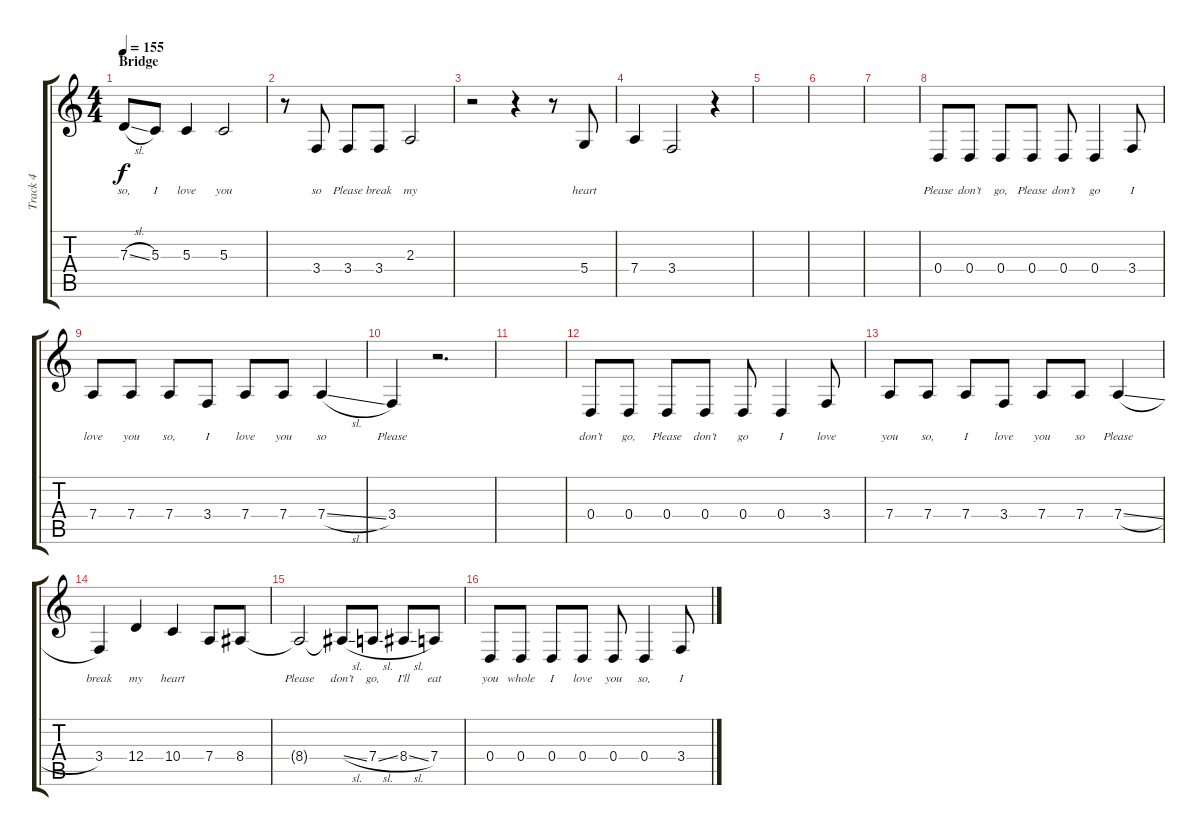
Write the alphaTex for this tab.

\track ("Track 4" "Track 4") {instrument tenorsax}
\staff {score tabs}
\tuning (E4 B3 G3 D3 A2 E2) {hide}
\ts (4 4)
\section ("" "Bridge")
\tempo 155
\clef g2
\ks c
7.3{sl}.8{lyrics (0 "so,") lyrics (1 "") lyrics (2 "") lyrics (3 "") lyrics (4 "") dy f} 5.3.8{lyrics (0 "I") lyrics (1 "") lyrics (2 "") lyrics (3 "") lyrics (4 "")} 5.3.4{lyrics (0 "love") lyrics (1 "") lyrics (2 "") lyrics (3 "") lyrics (4 "")} 5.3.2{lyrics (0 "you") lyrics (1 "") lyrics (2 "") lyrics (3 "") lyrics (4 "")} |
r.8 3.4.8{lyrics (0 "so") lyrics (1 "") lyrics (2 "") lyrics (3 "") lyrics (4 "")} 3.4.8{lyrics (0 "Please") lyrics (1 "") lyrics (2 "") lyrics (3 "") lyrics (4 "")} 3.4.8{lyrics (0 "break") lyrics (1 "") lyrics (2 "") lyrics (3 "") lyrics (4 "")} 2.3.2{lyrics (0 "my") lyrics (1 "") lyrics (2 "") lyrics (3 "") lyrics (4 "")} |
r.2 r.4 r.8 5.4.8{lyrics (0 "heart") lyrics (1 "") lyrics (2 "") lyrics (3 "") lyrics (4 "")} |
7.4.4{lyrics (0 "") lyrics (1 "") lyrics (2 "") lyrics (3 "") lyrics (4 "")} 3.4.2{lyrics (0 "") lyrics (1 "") lyrics (2 "") lyrics (3 "") lyrics (4 "")} r.4 |
|
|
|
0.4.8{lyrics (0 "Please") lyrics (1 "") lyrics (2 "") lyrics (3 "") lyrics (4 "")} 0.4.8{lyrics (0 "don’t") lyrics (1 "") lyrics (2 "") lyrics (3 "") lyrics (4 "")} 0.4.8{lyrics (0 "go,") lyrics (1 "") lyrics (2 "") lyrics (3 "") lyrics (4 "")} 0.4.8{lyrics (0 "Please") lyrics (1 "") lyrics (2 "") lyrics (3 "") lyrics (4 "")} 0.4.8{lyrics (0 "don’t") lyrics (1 "") lyrics (2 "") lyrics (3 "") lyrics (4 "")} 0.4.4{lyrics (0 "go") lyrics (1 "") lyrics (2 "") lyrics (3 "") lyrics (4 "")} 3.4.8{lyrics (0 "I") lyrics (1 "") lyrics (2 "") lyrics (3 "") lyrics (4 "")} |
7.4.8{lyrics (0 "love") lyrics (1 "") lyrics (2 "") lyrics (3 "") lyrics (4 "")} 7.4.8{lyrics (0 "you") lyrics (1 "") lyrics (2 "") lyrics (3 "") lyrics (4 "")} 7.4.8{lyrics (0 "so,") lyrics (1 "") lyrics (2 "") lyrics (3 "") lyrics (4 "")} 3.4.8{lyrics (0 "I") lyrics (1 "") lyrics (2 "") lyrics (3 "") lyrics (4 "")} 7.4.8{lyrics (0 "love") lyrics (1 "") lyrics (2 "") lyrics (3 "") lyrics (4 "")} 7.4.8{lyrics (0 "you") lyrics (1 "") lyrics (2 "") lyrics (3 "") lyrics (4 "")} 7.4{sl}.4{lyrics (0 "so") lyrics (1 "") lyrics (2 "") lyrics (3 "") lyrics (4 "")} |
3.4.4{lyrics (0 "Please") lyrics (1 "") lyrics (2 "") lyrics (3 "") lyrics (4 "")} r.2{d} |
|
0.4.8{lyrics (0 "don’t") lyrics (1 "") lyrics (2 "") lyrics (3 "") lyrics (4 "")} 0.4.8{lyrics (0 "go,") lyrics (1 "") lyrics (2 "") lyrics (3 "") lyrics (4 "")} 0.4.8{lyrics (0 "Please") lyrics (1 "") lyrics (2 "") lyrics (3 "") lyrics (4 "")} 0.4.8{lyrics (0 "don’t") lyrics (1 "") lyrics (2 "") lyrics (3 "") lyrics (4 "")} 0.4.8{lyrics (0 "go") lyrics (1 "") lyrics (2 "") lyrics (3 "") lyrics (4 "")} 0.4.4{lyrics (0 "I") lyrics (1 "") lyrics (2 "") lyrics (3 "") lyrics (4 "")} 3.4.8{lyrics (0 "love") lyrics (1 "") lyrics (2 "") lyrics (3 "") lyrics (4 "")} |
7.4.8{lyrics (0 "you") lyrics (1 "") lyrics (2 "") lyrics (3 "") lyrics (4 "")} 7.4.8{lyrics (0 "so,") lyrics (1 "") lyrics (2 "") lyrics (3 "") lyrics (4 "")} 7.4.8{lyrics (0 "I") lyrics (1 "") lyrics (2 "") lyrics (3 "") lyrics (4 "")} 3.4.8{lyrics (0 "love") lyrics (1 "") lyrics (2 "") lyrics (3 "") lyrics (4 "")} 7.4.8{lyrics (0 "you") lyrics (1 "") lyrics (2 "") lyrics (3 "") lyrics (4 "")} 7.4.8{lyrics (0 "so") lyrics (1 "") lyrics (2 "") lyrics (3 "") lyrics (4 "")} 7.4{sl}.4{lyrics (0 "Please") lyrics (1 "") lyrics (2 "") lyrics (3 "") lyrics (4 "")} |
3.4.4{lyrics (0 "break") lyrics (1 "") lyrics (2 "") lyrics (3 "") lyrics (4 "")} 12.4.4{lyrics (0 "my") lyrics (1 "") lyrics (2 "") lyrics (3 "") lyrics (4 "")} 10.4.4{lyrics (0 "heart") lyrics (1 "") lyrics (2 "") lyrics (3 "") lyrics (4 "")} 7.4.8{lyrics (0 "") lyrics (1 "") lyrics (2 "") lyrics (3 "") lyrics (4 "")} 8.4.8{lyrics (0 "") lyrics (1 "") lyrics (2 "") lyrics (3 "") lyrics (4 "")} |
8.4{t}.2{lyrics (0 "Please") lyrics (1 "") lyrics (2 "") lyrics (3 "") lyrics (4 "")} 8.4{sl t}.8{lyrics (0 "don’t") lyrics (1 "") lyrics (2 "") lyrics (3 "") lyrics (4 "")} 7.4{sl}.8{lyrics (0 "go,") lyrics (1 "") lyrics (2 "") lyrics (3 "") lyrics (4 "")} 8.4{sl}.8{lyrics (0 "I’ll") lyrics (1 "") lyrics (2 "") lyrics (3 "") lyrics (4 "")} 7.4.8{lyrics (0 "eat") lyrics (1 "") lyrics (2 "") lyrics (3 "") lyrics (4 "")} |
0.4.8{lyrics (0 "you") lyrics (1 "") lyrics (2 "") lyrics (3 "") lyrics (4 "")} 0.4.8{lyrics (0 "whole") lyrics (1 "") lyrics (2 "") lyrics (3 "") lyrics (4 "")} 0.4.8{lyrics (0 "I") lyrics (1 "") lyrics (2 "") lyrics (3 "") lyrics (4 "")} 0.4.8{lyrics (0 "love") lyrics (1 "") lyrics (2 "") lyrics (3 "") lyrics (4 "")} 0.4.8{lyrics (0 "you") lyrics (1 "") lyrics (2 "") lyrics (3 "") lyrics (4 "")} 0.4.4{lyrics (0 "so,") lyrics (1 "") lyrics (2 "") lyrics (3 "") lyrics (4 "")} 3.4.8{lyrics (0 "I") lyrics (1 "") lyrics (2 "") lyrics (3 "") lyrics (4 "")}
